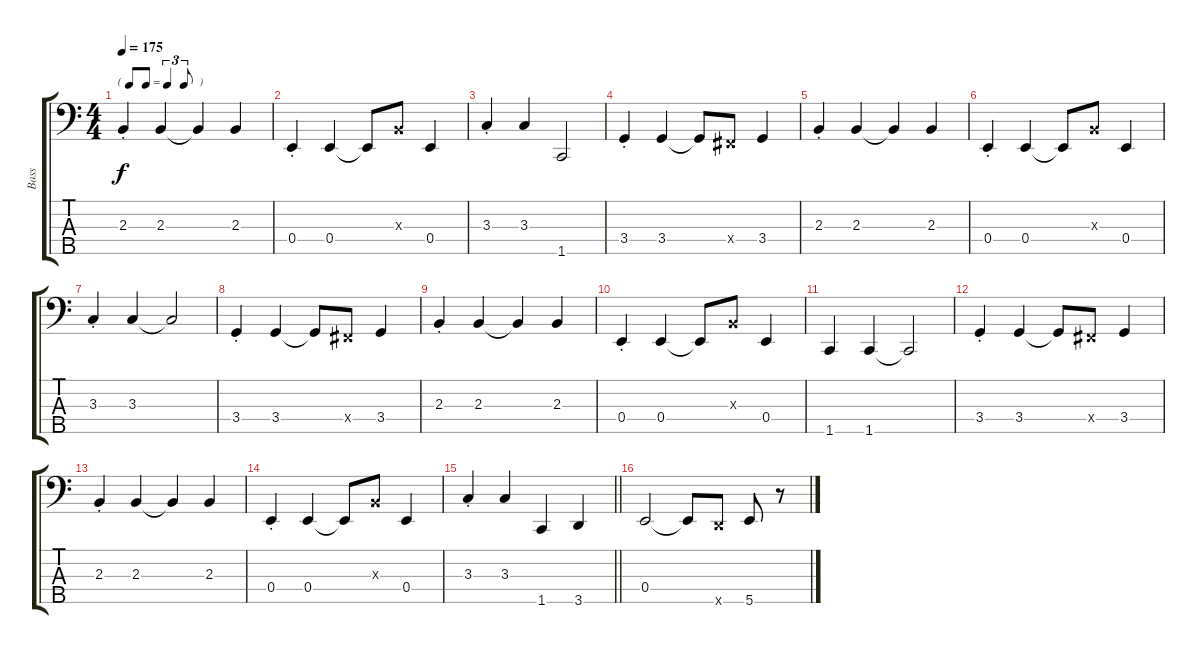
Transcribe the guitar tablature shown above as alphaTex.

\track ("Bass" "Bass") {instrument electricbasspick}
\staff {score tabs}
\tuning (G2 D2 A1 E1 B0) {hide}
\ts (4 4)
\tf triplet8th
\tempo 175
\clef f4
\ks c
2.3{st}.4{dy f} 2.3.4 2.3{t}.4 2.3.4 |
0.4{st}.4 0.4.4 0.4{t}.8 2.3{x}.8 0.4.4 |
3.3{st}.4 3.3.4 1.5.2 |
3.4{st}.4 3.4.4 3.4{t}.8 2.4{x}.8 3.4.4 |
2.3{st}.4 2.3.4 2.3{t}.4 2.3.4 |
0.4{st}.4 0.4.4 0.4{t}.8 2.3{x}.8 0.4.4 |
3.3{st}.4 3.3.4 3.3{t}.2 |
3.4{st}.4 3.4.4 3.4{t}.8 2.4{x}.8 3.4.4 |
2.3{st}.4 2.3.4 2.3{t}.4 2.3.4 |
0.4{st}.4 0.4.4 0.4{t}.8 2.3{x}.8 0.4.4 |
1.5.4 1.5.4 1.5{t}.2 |
3.4{st}.4 3.4.4 3.4{t}.8 2.4{x}.8 3.4.4 |
2.3{st}.4 2.3.4 2.3{t}.4 2.3.4 |
0.4{st}.4 0.4.4 0.4{t}.8 2.3{x}.8 0.4.4 |
\barLineRight lightlight
3.3{st}.4 3.3.4 1.5.4 3.5.4 |
0.4.2 0.4{t}.8 3.5{x}.8 5.5.8 r.8
